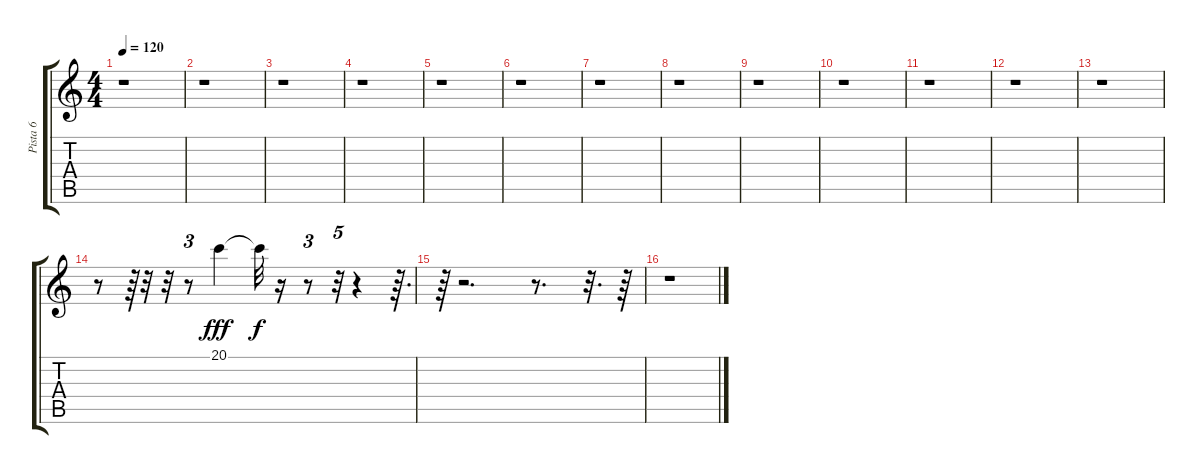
\track ("Pista 6" "Pista 6") {instrument stringensemble2}
\staff {score tabs}
\tuning (E4 B3 G3 D3 A2 E2) {hide}
\ts (4 4)
\tempo 120
\clef g2
\ks c
r.1{dy f} |
r.1 |
r.1 |
r.1 |
r.1 |
r.1 |
r.1 |
r.1 |
r.1 |
r.1 |
r.1 |
r.1 |
r.1 |
r.8 r.64 r.32 r.32 r.8{tu (3 2)} 20.1.4{dy fff instrument lead8bassandlead} 20.1{t}.32{dy f} r.16 r.8{tu (3 2) instrument electricbasspick} r.32{tu (5 4)} r.4 r.64{d} |
r.64 r.2{d} r.8{d} r.32{d} r.64 |
r.1
